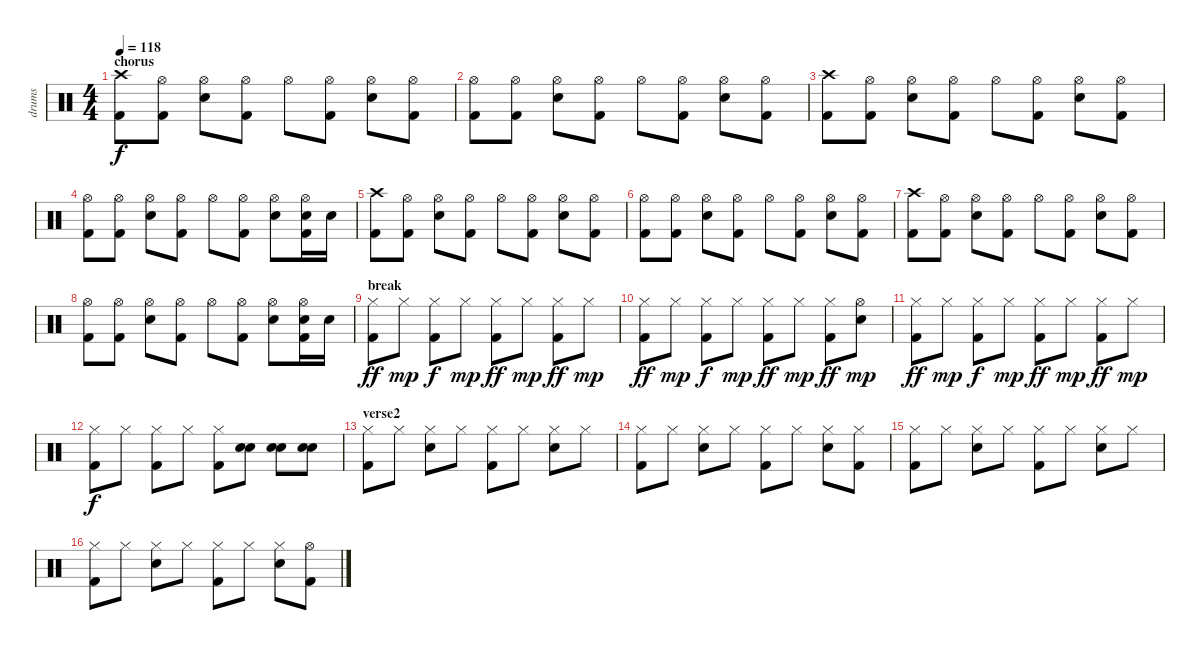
\track ("drums" "drums") {instrument percussion}
\staff {score}
\articulation defaults
\ts (4 4)
\section ("" "chorus")
\tempo 118
\clef neutral
\ks c
("Crash high (hit)" "Kick (hit) 2").8{dy f} ("Hi-Hat (open)" "Kick (hit) 2").8 ("Hi-Hat (open)" "Electric Snare (hit)").8 ("Hi-Hat (open)" "Kick (hit) 2").8 "Hi-Hat (open)".8 ("Hi-Hat (open)" "Kick (hit) 2").8 ("Hi-Hat (open)" "Electric Snare (hit)").8 ("Hi-Hat (open)" "Kick (hit) 2").8 |
("Hi-Hat (open)" "Kick (hit) 2").8 ("Hi-Hat (open)" "Kick (hit) 2").8 ("Hi-Hat (open)" "Electric Snare (hit)").8 ("Hi-Hat (open)" "Kick (hit) 2").8 "Hi-Hat (open)".8 ("Hi-Hat (open)" "Kick (hit) 2").8 ("Hi-Hat (open)" "Electric Snare (hit)").8 ("Hi-Hat (open)" "Kick (hit) 2").8 |
("Crash high (hit)" "Kick (hit) 2").8 ("Hi-Hat (open)" "Kick (hit) 2").8 ("Hi-Hat (open)" "Electric Snare (hit)").8 ("Hi-Hat (open)" "Kick (hit) 2").8 "Hi-Hat (open)".8 ("Hi-Hat (open)" "Kick (hit) 2").8 ("Hi-Hat (open)" "Electric Snare (hit)").8 ("Hi-Hat (open)" "Kick (hit) 2").8 |
("Hi-Hat (open)" "Kick (hit) 2").8 ("Hi-Hat (open)" "Kick (hit) 2").8 ("Hi-Hat (open)" "Electric Snare (hit)").8 ("Hi-Hat (open)" "Kick (hit) 2").8 "Hi-Hat (open)".8 ("Hi-Hat (open)" "Kick (hit) 2").8 ("Hi-Hat (open)" "Electric Snare (hit)").8 ("Hi-Hat (open)" "Electric Snare (hit)" "Kick (hit) 2").16 "Electric Snare (hit)".16 |
("Crash high (hit)" "Kick (hit) 2").8 ("Hi-Hat (open)" "Kick (hit) 2").8 ("Hi-Hat (open)" "Electric Snare (hit)").8 ("Hi-Hat (open)" "Kick (hit) 2").8 "Hi-Hat (open)".8 ("Hi-Hat (open)" "Kick (hit) 2").8 ("Hi-Hat (open)" "Electric Snare (hit)").8 ("Hi-Hat (open)" "Kick (hit) 2").8 |
("Hi-Hat (open)" "Kick (hit) 2").8 ("Hi-Hat (open)" "Kick (hit) 2").8 ("Hi-Hat (open)" "Electric Snare (hit)").8 ("Hi-Hat (open)" "Kick (hit) 2").8 "Hi-Hat (open)".8 ("Hi-Hat (open)" "Kick (hit) 2").8 ("Hi-Hat (open)" "Electric Snare (hit)").8 ("Hi-Hat (open)" "Kick (hit) 2").8 |
("Crash high (hit)" "Kick (hit) 2").8 ("Hi-Hat (open)" "Kick (hit) 2").8 ("Hi-Hat (open)" "Electric Snare (hit)").8 ("Hi-Hat (open)" "Kick (hit) 2").8 "Hi-Hat (open)".8 ("Hi-Hat (open)" "Kick (hit) 2").8 ("Hi-Hat (open)" "Electric Snare (hit)").8 ("Hi-Hat (open)" "Kick (hit) 2").8 |
("Hi-Hat (open)" "Kick (hit) 2").8 ("Hi-Hat (open)" "Kick (hit) 2").8 ("Hi-Hat (open)" "Electric Snare (hit)").8 ("Hi-Hat (open)" "Kick (hit) 2").8 "Hi-Hat (open)".8 ("Hi-Hat (open)" "Kick (hit) 2").8 ("Hi-Hat (open)" "Electric Snare (hit)").8 ("Hi-Hat (open)" "Electric Snare (hit)" "Kick (hit) 2").16 "Electric Snare (hit)".16 |
\section ("" "break")
("Hi-Hat (closed)" "Kick (hit) 2").8{dy ff} "Hi-Hat (closed)".8{dy mp} ("Hi-Hat (closed)" "Kick (hit) 2").8{dy f} "Hi-Hat (closed)".8{dy mp} ("Hi-Hat (closed)" "Kick (hit) 2").8{dy ff} "Hi-Hat (closed)".8{dy mp} ("Hi-Hat (closed)" "Kick (hit) 2").8{dy ff} "Hi-Hat (closed)".8{dy mp} |
("Hi-Hat (closed)" "Kick (hit) 2").8{dy ff} "Hi-Hat (closed)".8{dy mp} ("Hi-Hat (closed)" "Kick (hit) 2").8{dy f} "Hi-Hat (closed)".8{dy mp} ("Hi-Hat (closed)" "Kick (hit) 2").8{dy ff} "Hi-Hat (closed)".8{dy mp} ("Hi-Hat (closed)" "Kick (hit) 2").8{dy ff} ("Hi-Hat (open)" "Electric Snare (hit)").8{dy mp} |
("Hi-Hat (closed)" "Kick (hit) 2").8{dy ff} "Hi-Hat (closed)".8{dy mp} ("Hi-Hat (closed)" "Kick (hit) 2").8{dy f} "Hi-Hat (closed)".8{dy mp} ("Hi-Hat (closed)" "Kick (hit) 2").8{dy ff} "Hi-Hat (closed)".8{dy mp} ("Hi-Hat (closed)" "Kick (hit) 2").8{dy ff} "Hi-Hat (closed)".8{dy mp} |
("Hi-Hat (closed)" "Kick (hit) 2").8{dy f} "Hi-Hat (closed)".8 ("Hi-Hat (closed)" "Kick (hit) 2").8 "Hi-Hat (closed)".8 ("Hi-Hat (closed)" "Kick (hit) 2").8 ("Hand Clap (hit)" "Electric Snare (hit)").8 ("Hand Clap (hit)" "Electric Snare (hit)").8 ("Hand Clap (hit)" "Electric Snare (hit)").8 |
\section ("" "verse2")
("Hi-Hat (closed)" "Kick (hit) 2").8 "Hi-Hat (closed)".8 ("Hi-Hat (closed)" "Electric Snare (hit)").8 "Hi-Hat (closed)".8 ("Hi-Hat (closed)" "Kick (hit) 2").8 "Hi-Hat (closed)".8 ("Hi-Hat (closed)" "Electric Snare (hit)").8 "Hi-Hat (closed)".8 |
("Hi-Hat (closed)" "Kick (hit) 2").8 "Hi-Hat (closed)".8 ("Hi-Hat (closed)" "Electric Snare (hit)").8 "Hi-Hat (closed)".8 ("Hi-Hat (closed)" "Kick (hit) 2").8 "Hi-Hat (closed)".8 ("Hi-Hat (closed)" "Electric Snare (hit)").8 ("Hi-Hat (closed)" "Kick (hit) 2").8 |
("Hi-Hat (closed)" "Kick (hit) 2").8 "Hi-Hat (closed)".8 ("Hi-Hat (closed)" "Electric Snare (hit)").8 "Hi-Hat (closed)".8 ("Hi-Hat (closed)" "Kick (hit) 2").8 "Hi-Hat (closed)".8 ("Hi-Hat (closed)" "Electric Snare (hit)").8 "Hi-Hat (closed)".8 |
("Hi-Hat (closed)" "Kick (hit) 2").8 "Hi-Hat (closed)".8 ("Hi-Hat (closed)" "Electric Snare (hit)").8 "Hi-Hat (closed)".8 ("Hi-Hat (closed)" "Kick (hit) 2").8 "Hi-Hat (closed)".8 ("Hi-Hat (closed)" "Electric Snare (hit)").8 ("Hi-Hat (open)" "Kick (hit) 2").8
